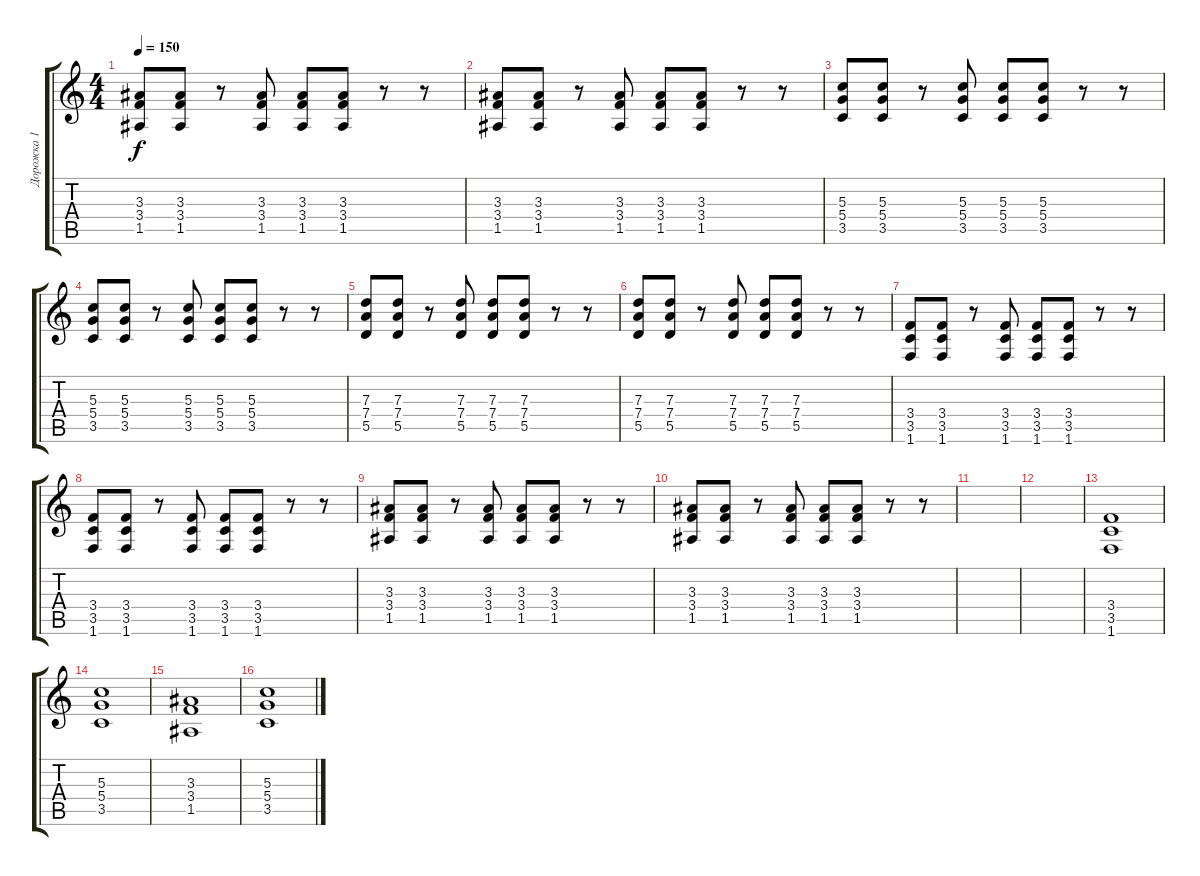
\track ("Дорожка 1" "Дорожка 1") {instrument overdrivenguitar}
\staff {score tabs}
\tuning (E4 B3 G3 D3 A2 E2) {hide}
\ts (4 4)
\tempo 150
\clef g2
\ks c
(3.3 3.4 1.5).8{dy f} (3.3 3.4 1.5).8 r.8 (3.3 3.4 1.5).8 (3.3 3.4 1.5).8 (3.3 3.4 1.5).8 r.8 r.8 |
(3.3 3.4 1.5).8 (3.3 3.4 1.5).8 r.8 (3.3 3.4 1.5).8 (3.3 3.4 1.5).8 (3.3 3.4 1.5).8 r.8 r.8 |
(5.3 5.4 3.5).8 (5.3 5.4 3.5).8 r.8 (5.3 5.4 3.5).8 (5.3 5.4 3.5).8 (5.3 5.4 3.5).8 r.8 r.8 |
(5.3 5.4 3.5).8 (5.3 5.4 3.5).8 r.8 (5.3 5.4 3.5).8 (5.3 5.4 3.5).8 (5.3 5.4 3.5).8 r.8 r.8 |
(7.3 7.4 5.5).8 (7.3 7.4 5.5).8 r.8 (7.3 7.4 5.5).8 (7.3 7.4 5.5).8 (7.3 7.4 5.5).8 r.8 r.8 |
(7.3 7.4 5.5).8 (7.3 7.4 5.5).8 r.8 (7.3 7.4 5.5).8 (7.3 7.4 5.5).8 (7.3 7.4 5.5).8 r.8 r.8 |
(3.4 3.5 1.6).8 (3.4 3.5 1.6).8 r.8 (3.4 3.5 1.6).8 (3.4 3.5 1.6).8 (3.4 3.5 1.6).8 r.8 r.8 |
(3.4 3.5 1.6).8 (3.4 3.5 1.6).8 r.8 (3.4 3.5 1.6).8 (3.4 3.5 1.6).8 (3.4 3.5 1.6).8 r.8 r.8 |
(3.3 3.4 1.5).8 (3.3 3.4 1.5).8 r.8 (3.3 3.4 1.5).8 (3.3 3.4 1.5).8 (3.3 3.4 1.5).8 r.8 r.8 |
(3.3 3.4 1.5).8 (3.3 3.4 1.5).8 r.8 (3.3 3.4 1.5).8 (3.3 3.4 1.5).8 (3.3 3.4 1.5).8 r.8 r.8 |
|
|
(3.4 3.5 1.6).1 |
(5.3 5.4 3.5).1 |
(3.3 3.4 1.5).1 |
(5.3 5.4 3.5).1
